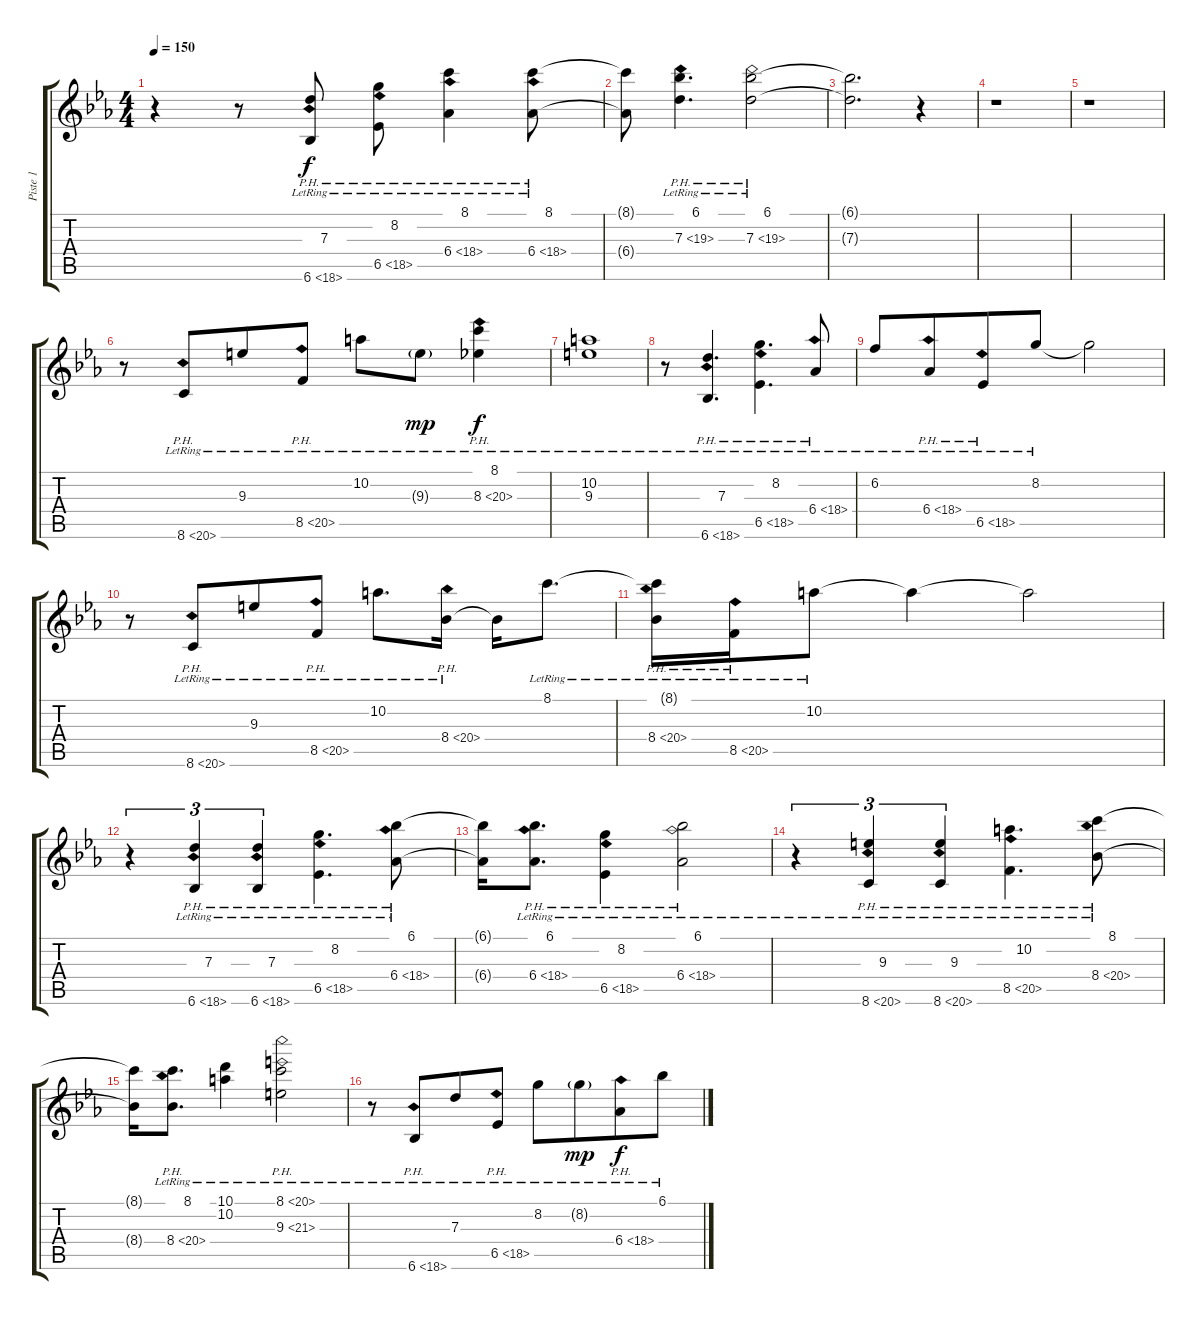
\track ("Piste 1" "Piste 1") {instrument electricguitarclean}
\staff {score tabs}
\tuning (E4 B3 G3 D3 A2 E2) {hide}
\ts (4 4)
\tempo 150
\clef g2
\ks eb
r.4{dy f instrument electricguitarclean} r.8 (7.3{lr} 6.6{ph 12 lr}).8 (8.2{lr} 6.5{ph 12 lr}).8 (8.1{lr} 6.4{ph 12 lr}).4 (8.1{lr} 6.4{ph 12 lr}).8 |
(8.1{t} 6.4{t}).8 (6.1{lr} 7.3{ph 12 lr}).4{d} (6.1{lr} 7.3{ph 12 lr}).2 |
(6.1{t} 7.3{t}).2{d} r.4 |
r.1 |
r.1 |
r.8 8.6{ph 12 lr}.8{beam merge} 9.3{lr}.8 8.5{ph 12 lr}.8 10.2{lr}.8 9.3{g lr}.8{dy mp} (8.1{lr} 8.3{ph 12 lr}).4{dy f} |
(10.2{lr} 9.3{lr}).1 |
r.8 (7.3{lr} 6.6{ph 12 lr}).4{d} (8.2{lr} 6.5{ph 12 lr}).4{d} 6.4{ph 12 lr}.8 |
6.2{lr}.8 6.4{ph 12 lr}.8{beam merge} 6.5{ph 12 lr}.8 8.2{lr}.8 8.2{t}.2 |
r.8 8.6{ph 12 lr}.8{beam merge} 9.3{lr}.8 8.5{ph 12 lr}.8 10.2{lr}.8{d} 8.4{ph 12 lr}.16{beam split} 8.4{t}.16{beam merge} 8.1{lr}.8{d} |
(8.1{t} 8.4{ph 12 lr}).16 8.5{ph 12 lr}.16 10.2{lr}.8 10.2{t}.4 10.2{t}.2 |
r.4{tu (3 2)} (7.3{lr} 6.6{ph 12 lr}).4{tu (3 2)} (7.3{lr} 6.6{ph 12 lr}).4{tu (3 2)} (8.2{lr} 6.5{ph 12 lr}).4{d} (6.1{lr} 6.4{ph 12 lr}).8 |
(6.1{t} 6.4{t}).16 (6.1{lr} 6.4{ph 12 lr}).8{d} (8.2{lr} 6.5{ph 12 lr}).4 (6.1{lr} 6.4{ph 12 lr}).2 |
r.4{tu (3 2)} (9.3{lr} 8.6{ph 12 lr}).4{tu (3 2)} (9.3{lr} 8.6{ph 12 lr}).4{tu (3 2)} (10.2{lr} 8.5{ph 12 lr}).4{d} (8.1{lr} 8.4{ph 12 lr}).8 |
(8.1{t} 8.4{t}).16 (8.1{lr} 8.4{ph 12 lr}).8{d} (10.1{lr} 10.2{lr}).4 (8.1{ph 12 lr} 9.3{ph 12 lr}).2 |
r.8 6.6{ph 12 lr}.8{beam merge} 7.3{lr}.8 6.5{ph 12 lr}.8 8.2{lr}.8 8.2{g lr}.8{dy mp beam merge} 6.4{ph 12 lr}.8{dy f} 6.1{lr}.8
